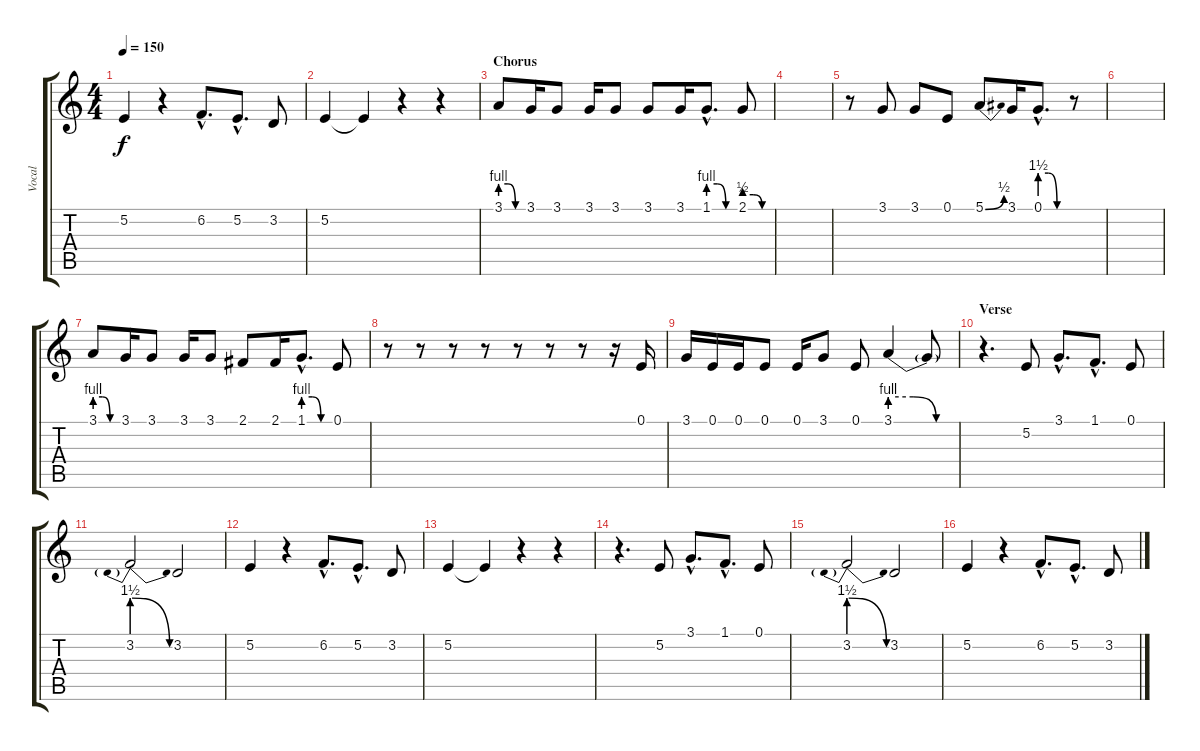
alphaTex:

\track ("Vocal" "Vocal") {instrument trumpet}
\staff {score tabs}
\tuning (E4 B3 G3 D3 A2 E2) {hide}
\ts (4 4)
\tempo 150
\clef g2
\ks c
5.2.4{dy f} r.4 6.2{hac}.8{d} 5.2{hac}.8{d} 3.2.8 |
5.2.4 5.2{t}.4 r.4 r.4 |
\section ("" "Chorus")
3.1{be (custom 0 4 20 4 40 0 60 0)}.8 3.1.16 3.1.8 3.1.16 3.1.8 3.1.8 3.1.16 1.1{be (custom 0 4 20 4 40 0 60 0) hac}.8{d} 2.1{be (custom 0 2 20 2 40 0 60 0)}.8 |
|
r.8 3.1.8 3.1.8 0.1.8 5.1{be (bend 0 0 60 2)}.8 3.1.16 0.1{be (custom 0 6 20 6 40 0 60 0) hac}.8{d} r.8 |
|
3.1{be (custom 0 4 20 4 40 0 60 0)}.8 3.1.16 3.1.8 3.1.16 3.1.8 2.1.8 2.1.16 1.1{be (custom 0 4 20 4 40 0 60 0) hac}.8{d} 0.1.8 |
r.8 r.8 r.8 r.8 r.8 r.8 r.8 r.16 0.1.16 |
3.1.16 0.1.16 0.1.16 0.1.8 0.1.16 3.1.8 0.1.8 3.1{be (custom 0 4 20 4 40 0 60 0)}.4 3.1{t}.8 |
\section ("" "Verse")
r.4{d} 5.2.8 3.1{hac}.8{d} 1.1{hac}.8{d} 0.1.8 |
3.2{be (prebendrelease 0 6 60 0)}.2 3.2.2 |
5.2.4 r.4 6.2{hac}.8{d} 5.2{hac}.8{d} 3.2.8 |
5.2.4 5.2{t}.4 r.4 r.4 |
r.4{d} 5.2.8 3.1{hac}.8{d} 1.1{hac}.8{d} 0.1.8 |
3.2{be (prebendrelease 0 6 60 0)}.2 3.2.2 |
5.2.4 r.4 6.2{hac}.8{d} 5.2{hac}.8{d} 3.2.8
